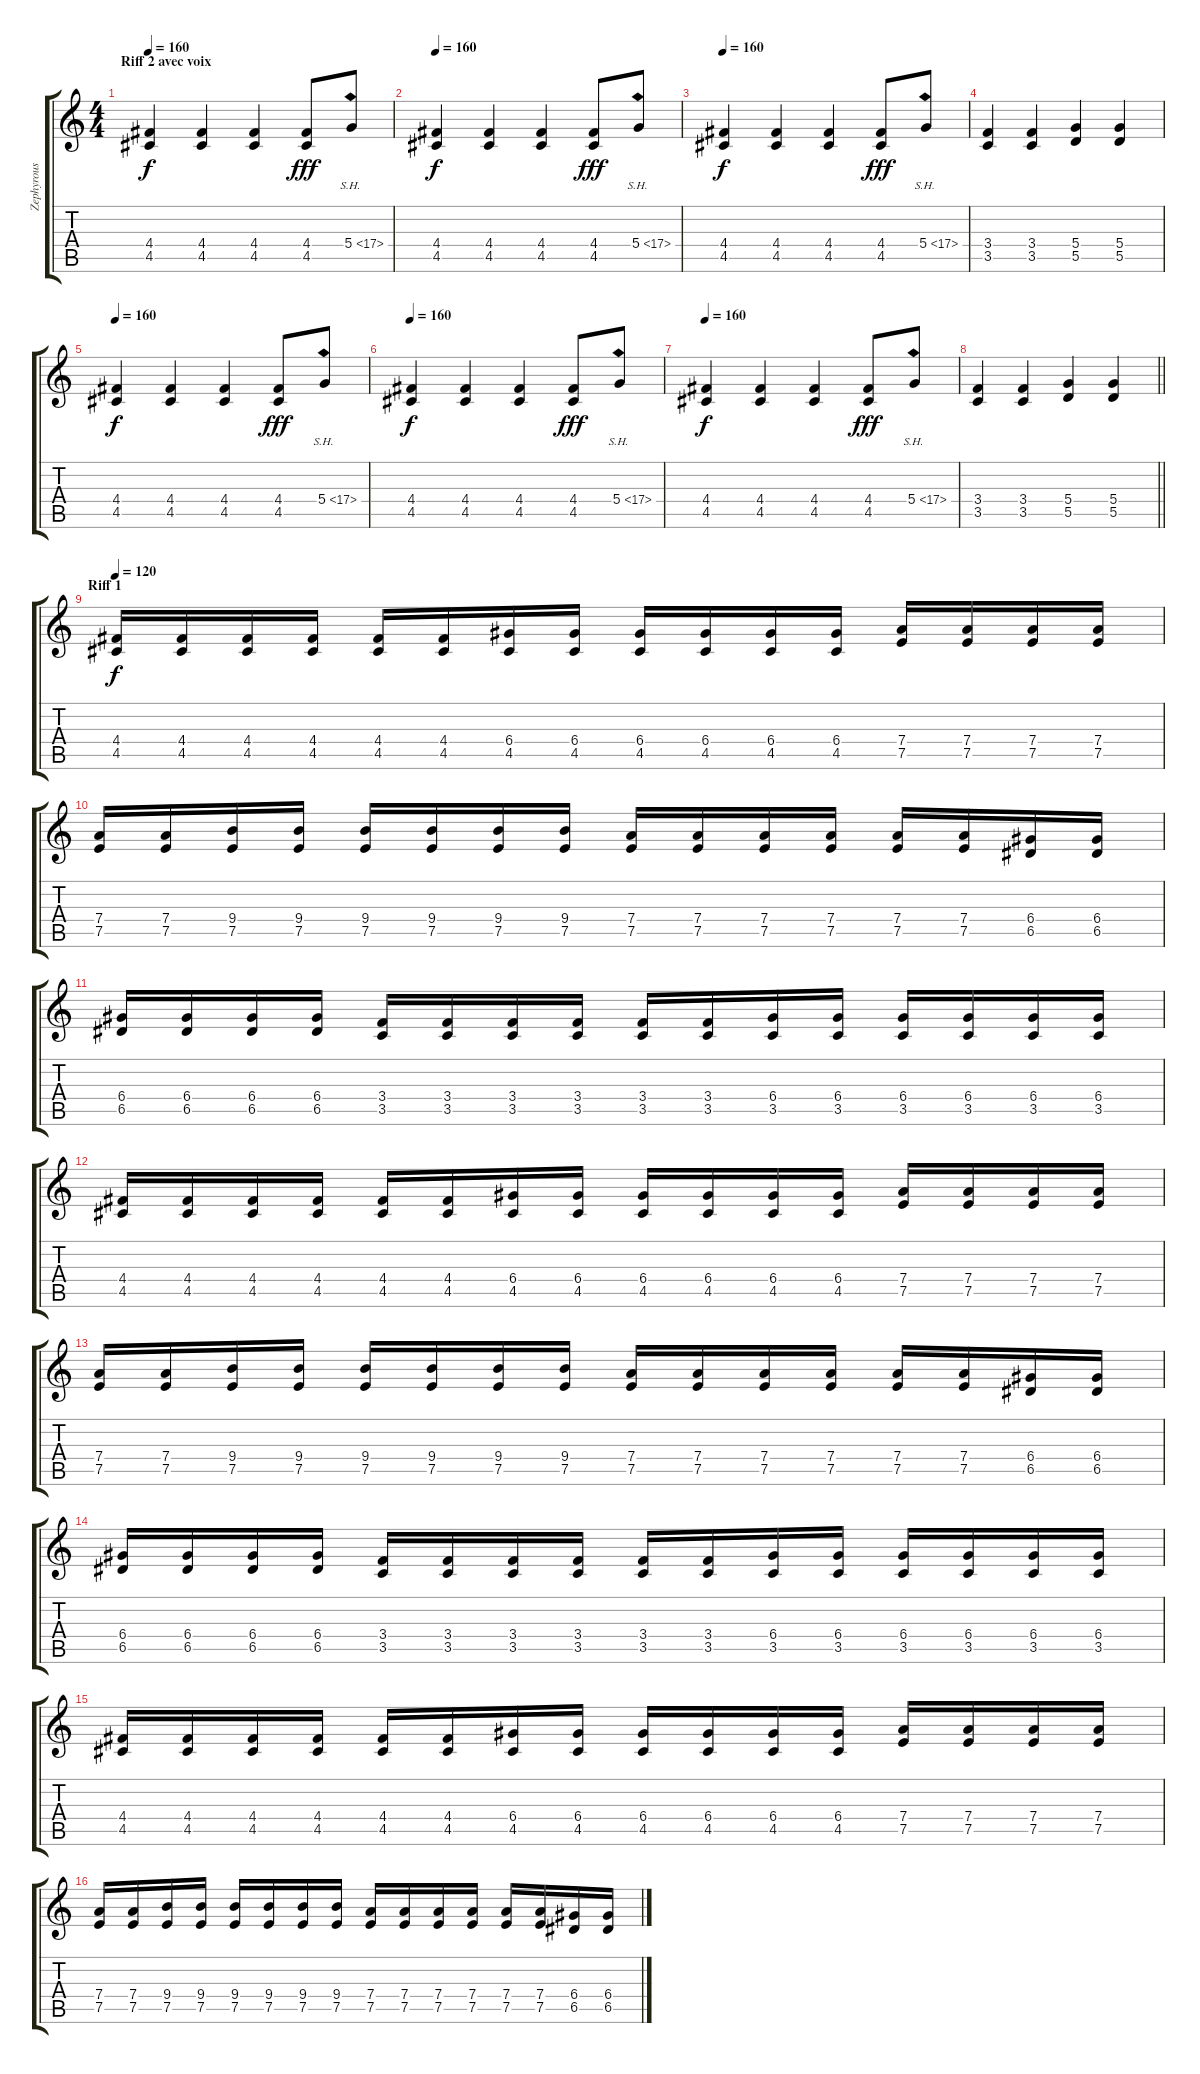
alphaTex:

\track ("Zephyrous" "Zephyrous") {instrument overdrivenguitar}
\staff {score tabs}
\tuning (E4 B3 G3 D3 A2 E2) {hide}
\ts (4 4)
\section ("" "Riff 2 avec voix")
\tempo 160
\clef g2
\ks c
(4.4 4.5).4{dy f} (4.4 4.5).4 (4.4 4.5).4 (4.4 4.5).8{dy fff} 5.4{sh 12}.8 |
\tempo 160
(4.4 4.5).4{dy f} (4.4 4.5).4 (4.4 4.5).4 (4.4 4.5).8{dy fff} 5.4{sh 12}.8 |
\tempo 160
(4.4 4.5).4{dy f} (4.4 4.5).4 (4.4 4.5).4 (4.4 4.5).8{dy fff} 5.4{sh 12}.8 |
(3.4 3.5).4 (3.4 3.5).4 (5.4 5.5).4 (5.4 5.5).4 |
\tempo 160
(4.4 4.5).4{dy f} (4.4 4.5).4 (4.4 4.5).4 (4.4 4.5).8{dy fff} 5.4{sh 12}.8 |
\tempo 160
(4.4 4.5).4{dy f} (4.4 4.5).4 (4.4 4.5).4 (4.4 4.5).8{dy fff} 5.4{sh 12}.8 |
\tempo 160
(4.4 4.5).4{dy f} (4.4 4.5).4 (4.4 4.5).4 (4.4 4.5).8{dy fff} 5.4{sh 12}.8 |
\barLineRight lightlight
(3.4 3.5).4 (3.4 3.5).4 (5.4 5.5).4 (5.4 5.5).4 |
\section ("" "Riff 1")
\tempo 120
(4.4 4.5).16{dy f} (4.4 4.5).16 (4.4 4.5).16 (4.4 4.5).16 (4.4 4.5).16 (4.4 4.5).16 (6.4 4.5).16 (6.4 4.5).16 (6.4 4.5).16 (6.4 4.5).16 (6.4 4.5).16 (6.4 4.5).16 (7.4 7.5).16 (7.4 7.5).16 (7.4 7.5).16 (7.4 7.5).16 |
(7.4 7.5).16 (7.4 7.5).16 (9.4 7.5).16 (9.4 7.5).16 (9.4 7.5).16 (9.4 7.5).16 (9.4 7.5).16 (9.4 7.5).16 (7.4 7.5).16 (7.4 7.5).16 (7.4 7.5).16 (7.4 7.5).16 (7.4 7.5).16 (7.4 7.5).16 (6.4 6.5).16 (6.4 6.5).16 |
(6.4 6.5).16 (6.4 6.5).16 (6.4 6.5).16 (6.4 6.5).16 (3.4 3.5).16 (3.4 3.5).16 (3.4 3.5).16 (3.4 3.5).16 (3.4 3.5).16 (3.4 3.5).16 (6.4 3.5).16 (6.4 3.5).16 (6.4 3.5).16 (6.4 3.5).16 (6.4 3.5).16 (6.4 3.5).16 |
(4.4 4.5).16 (4.4 4.5).16 (4.4 4.5).16 (4.4 4.5).16 (4.4 4.5).16 (4.4 4.5).16 (6.4 4.5).16 (6.4 4.5).16 (6.4 4.5).16 (6.4 4.5).16 (6.4 4.5).16 (6.4 4.5).16 (7.4 7.5).16 (7.4 7.5).16 (7.4 7.5).16 (7.4 7.5).16 |
(7.4 7.5).16 (7.4 7.5).16 (9.4 7.5).16 (9.4 7.5).16 (9.4 7.5).16 (9.4 7.5).16 (9.4 7.5).16 (9.4 7.5).16 (7.4 7.5).16 (7.4 7.5).16 (7.4 7.5).16 (7.4 7.5).16 (7.4 7.5).16 (7.4 7.5).16 (6.4 6.5).16 (6.4 6.5).16 |
(6.4 6.5).16 (6.4 6.5).16 (6.4 6.5).16 (6.4 6.5).16 (3.4 3.5).16 (3.4 3.5).16 (3.4 3.5).16 (3.4 3.5).16 (3.4 3.5).16 (3.4 3.5).16 (6.4 3.5).16 (6.4 3.5).16 (6.4 3.5).16 (6.4 3.5).16 (6.4 3.5).16 (6.4 3.5).16 |
(4.4 4.5).16 (4.4 4.5).16 (4.4 4.5).16 (4.4 4.5).16 (4.4 4.5).16 (4.4 4.5).16 (6.4 4.5).16 (6.4 4.5).16 (6.4 4.5).16 (6.4 4.5).16 (6.4 4.5).16 (6.4 4.5).16 (7.4 7.5).16 (7.4 7.5).16 (7.4 7.5).16 (7.4 7.5).16 |
(7.4 7.5).16 (7.4 7.5).16 (9.4 7.5).16 (9.4 7.5).16 (9.4 7.5).16 (9.4 7.5).16 (9.4 7.5).16 (9.4 7.5).16 (7.4 7.5).16 (7.4 7.5).16 (7.4 7.5).16 (7.4 7.5).16 (7.4 7.5).16 (7.4 7.5).16 (6.4 6.5).16 (6.4 6.5).16
